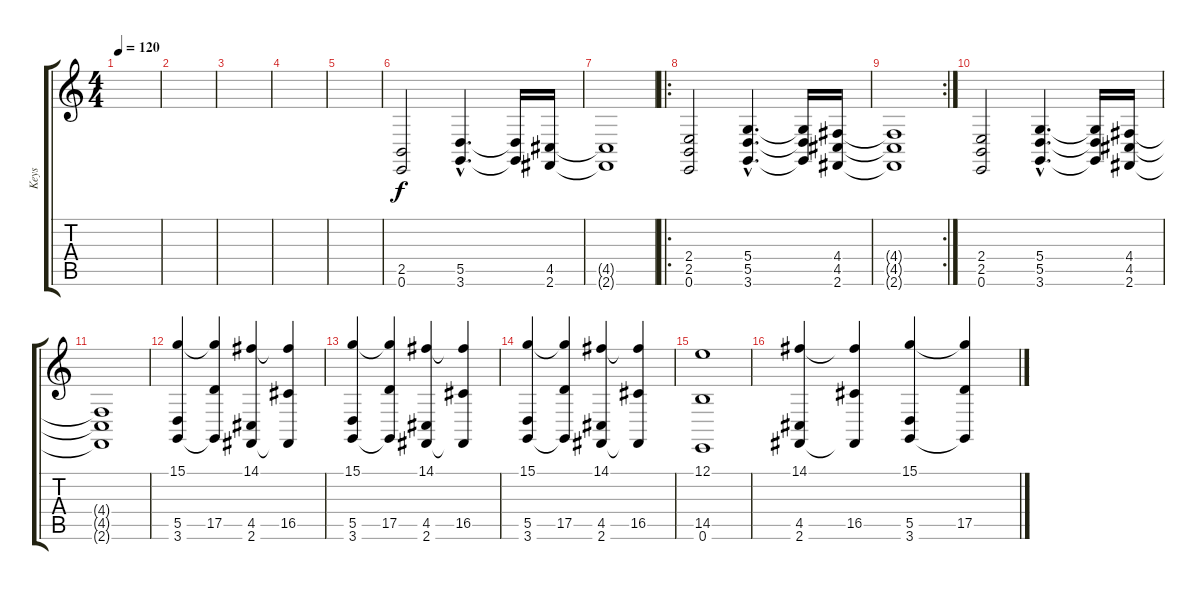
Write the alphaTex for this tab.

\track ("Keys" "Keys") {instrument stringensemble2}
\staff {score tabs}
\tuning (E4 B3 G3 D3 A2 E2) {hide}
\ts (4 4)
\tempo 120
\clef g2
\ks c
|
|
|
|
|
(2.5 0.6).2 (5.5{hac} 3.6{hac}).4{d} (5.5{t} 3.6{t}).16 (4.5 2.6).16 |
(4.5{t} 2.6{t}).1 |
\ro
(2.4 2.5 0.6).2 (5.4{hac} 5.5{hac} 3.6{hac}).4{d} (5.4{t} 5.5{t} 3.6{t}).16 (4.4 4.5 2.6).16 |
\rc 2
(4.4{t} 4.5{t} 2.6{t}).1 |
(2.4 2.5 0.6).2 (5.4{hac} 5.5{hac} 3.6{hac}).4{d} (5.4{t} 5.5{t} 3.6{t}).16 (4.4 4.5 2.6).16 |
(4.4{t} 4.5{t} 2.6{t}).1 |
(15.1 5.5 3.6).4 (15.1{t} 17.5 3.6{t}).4 (14.1 4.5 2.6).4 (14.1{t} 16.5 2.6{t}).4 |
(15.1 5.5 3.6).4 (15.1{t} 17.5 3.6{t}).4 (14.1 4.5 2.6).4 (14.1{t} 16.5 2.6{t}).4 |
(15.1 5.5 3.6).4 (15.1{t} 17.5 3.6{t}).4 (14.1 4.5 2.6).4 (14.1{t} 16.5 2.6{t}).4 |
(12.1 14.5 0.6).1{volume 11} |
(14.1 4.5 2.6).4 (14.1{t} 16.5 2.6{t}).4 (15.1 5.5 3.6).4 (15.1{t} 17.5 3.6{t}).4
